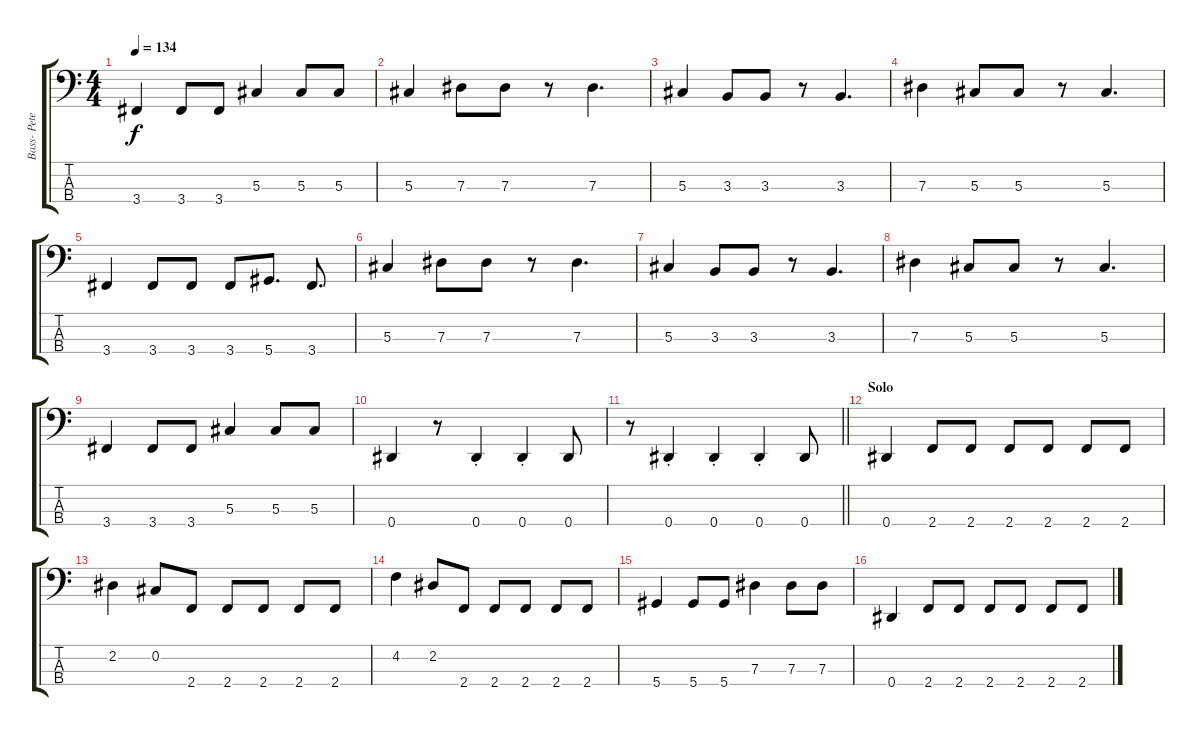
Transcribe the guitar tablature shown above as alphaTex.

\track ("Bass- Peter London" "Bass- Pete") {instrument electricbasspick}
\staff {score tabs}
\tuning (Gb2 Db2 Ab1 Eb1) {hide}
\ts (4 4)
\tempo 134
\clef f4
\ks c
3.4.4{dy f} 3.4.8 3.4.8 5.3.4 5.3.8 5.3.8 |
5.3.4 7.3.8 7.3.8 r.8 7.3.4{d} |
5.3.4 3.3.8 3.3.8 r.8 3.3.4{d} |
7.3.4 5.3.8 5.3.8 r.8 5.3.4{d} |
3.4.4 3.4.8 3.4.8 3.4.8 5.4.8{d} 3.4.8{d} |
5.3.4 7.3.8 7.3.8 r.8 7.3.4{d} |
5.3.4 3.3.8 3.3.8 r.8 3.3.4{d} |
7.3.4 5.3.8 5.3.8 r.8 5.3.4{d} |
3.4.4 3.4.8 3.4.8 5.3.4 5.3.8 5.3.8 |
0.4.4 r.8 0.4{st}.4 0.4{st}.4 0.4.8 |
\barLineRight lightlight
r.8 0.4{st}.4 0.4{st}.4 0.4{st}.4 0.4.8 |
\section ("" "Solo")
0.4.4 2.4.8 2.4.8 2.4.8 2.4.8 2.4.8 2.4.8 |
2.2.4 0.2.8 2.4.8 2.4.8 2.4.8 2.4.8 2.4.8 |
4.2.4 2.2.8 2.4.8 2.4.8 2.4.8 2.4.8 2.4.8 |
5.4.4 5.4.8 5.4.8 7.3.4 7.3.8 7.3.8 |
0.4.4 2.4.8 2.4.8 2.4.8 2.4.8 2.4.8 2.4.8
